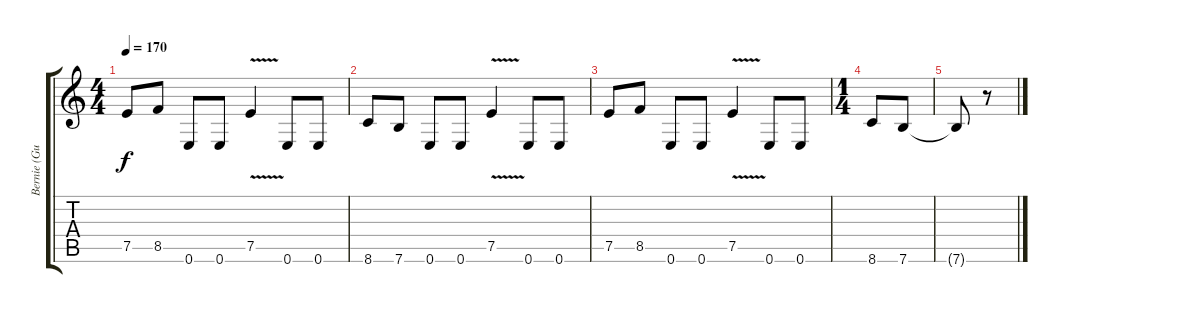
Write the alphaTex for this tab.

\track ("Bernie (Guitar)" "Bernie (Gu") {instrument distortionguitar}
\staff {score tabs}
\tuning (E4 B3 G3 D3 A2 E2) {hide}
\ts (4 4)
\tempo 170
\clef g2
\ks c
7.5.8{dy f} 8.5.8 0.6.8 0.6.8 7.5{v}.4 0.6.8 0.6.8 |
8.6.8 7.6.8 0.6.8 0.6.8 7.5{v}.4 0.6.8 0.6.8 |
7.5.8 8.5.8 0.6.8 0.6.8 7.5{v}.4 0.6.8 0.6.8 |
\ts (1 4)
8.6.8 7.6.8 |
7.6{t}.8 r.8
